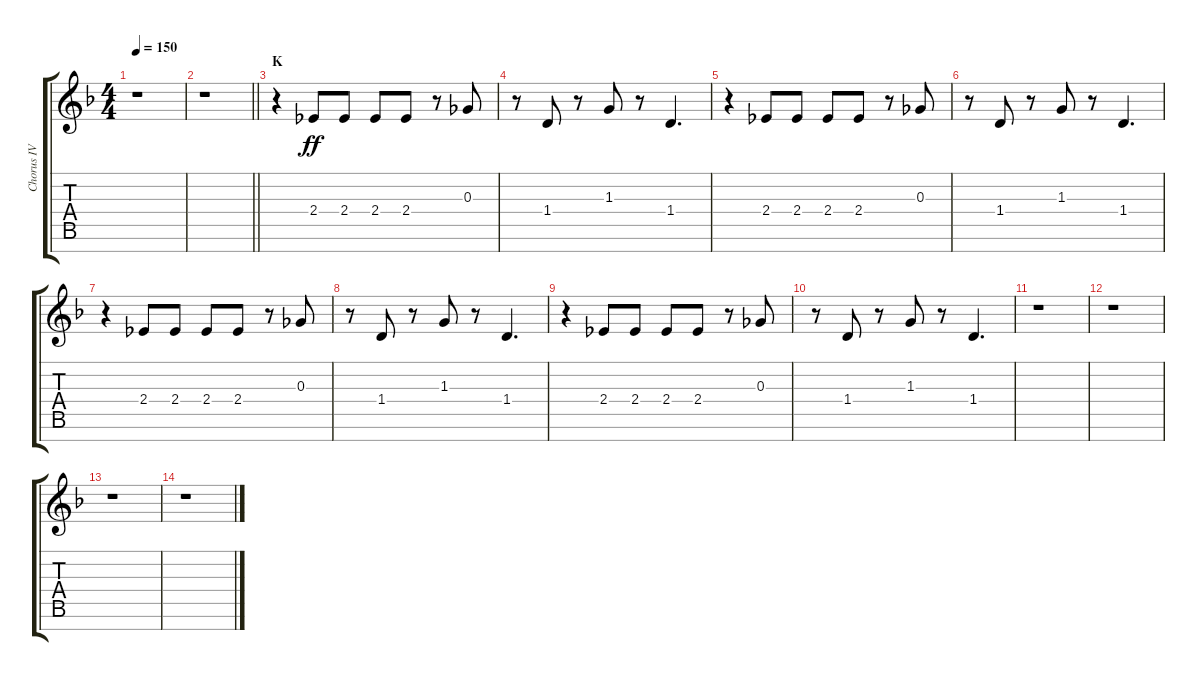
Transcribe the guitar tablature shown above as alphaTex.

\track ("Chorus IV" "Chorus IV") {instrument voiceoohs}
\staff {score tabs}
\tuning (Eb5 Bb4 Gb4 Db4 Ab3 Eb3 Bb2) {hide}
\ts (4 4)
\tempo 150
\clef g2
\ks f
r.1{dy ff} |
\barLineRight lightlight
r.1 |
\section ("" "K")
r.4 2.4.8 2.4.8 2.4.8 2.4.8 r.8 0.3.8 |
r.8 1.4.8 r.8 1.3.8 r.8 1.4.4{d} |
r.4 2.4.8 2.4.8 2.4.8 2.4.8 r.8 0.3.8 |
r.8 1.4.8 r.8 1.3.8 r.8 1.4.4{d} |
r.4 2.4.8 2.4.8 2.4.8 2.4.8 r.8 0.3.8 |
r.8 1.4.8 r.8 1.3.8 r.8 1.4.4{d} |
r.4 2.4.8 2.4.8 2.4.8 2.4.8 r.8 0.3.8 |
r.8 1.4.8 r.8 1.3.8 r.8 1.4.4{d} |
r.1 |
r.1 |
r.1 |
r.1
